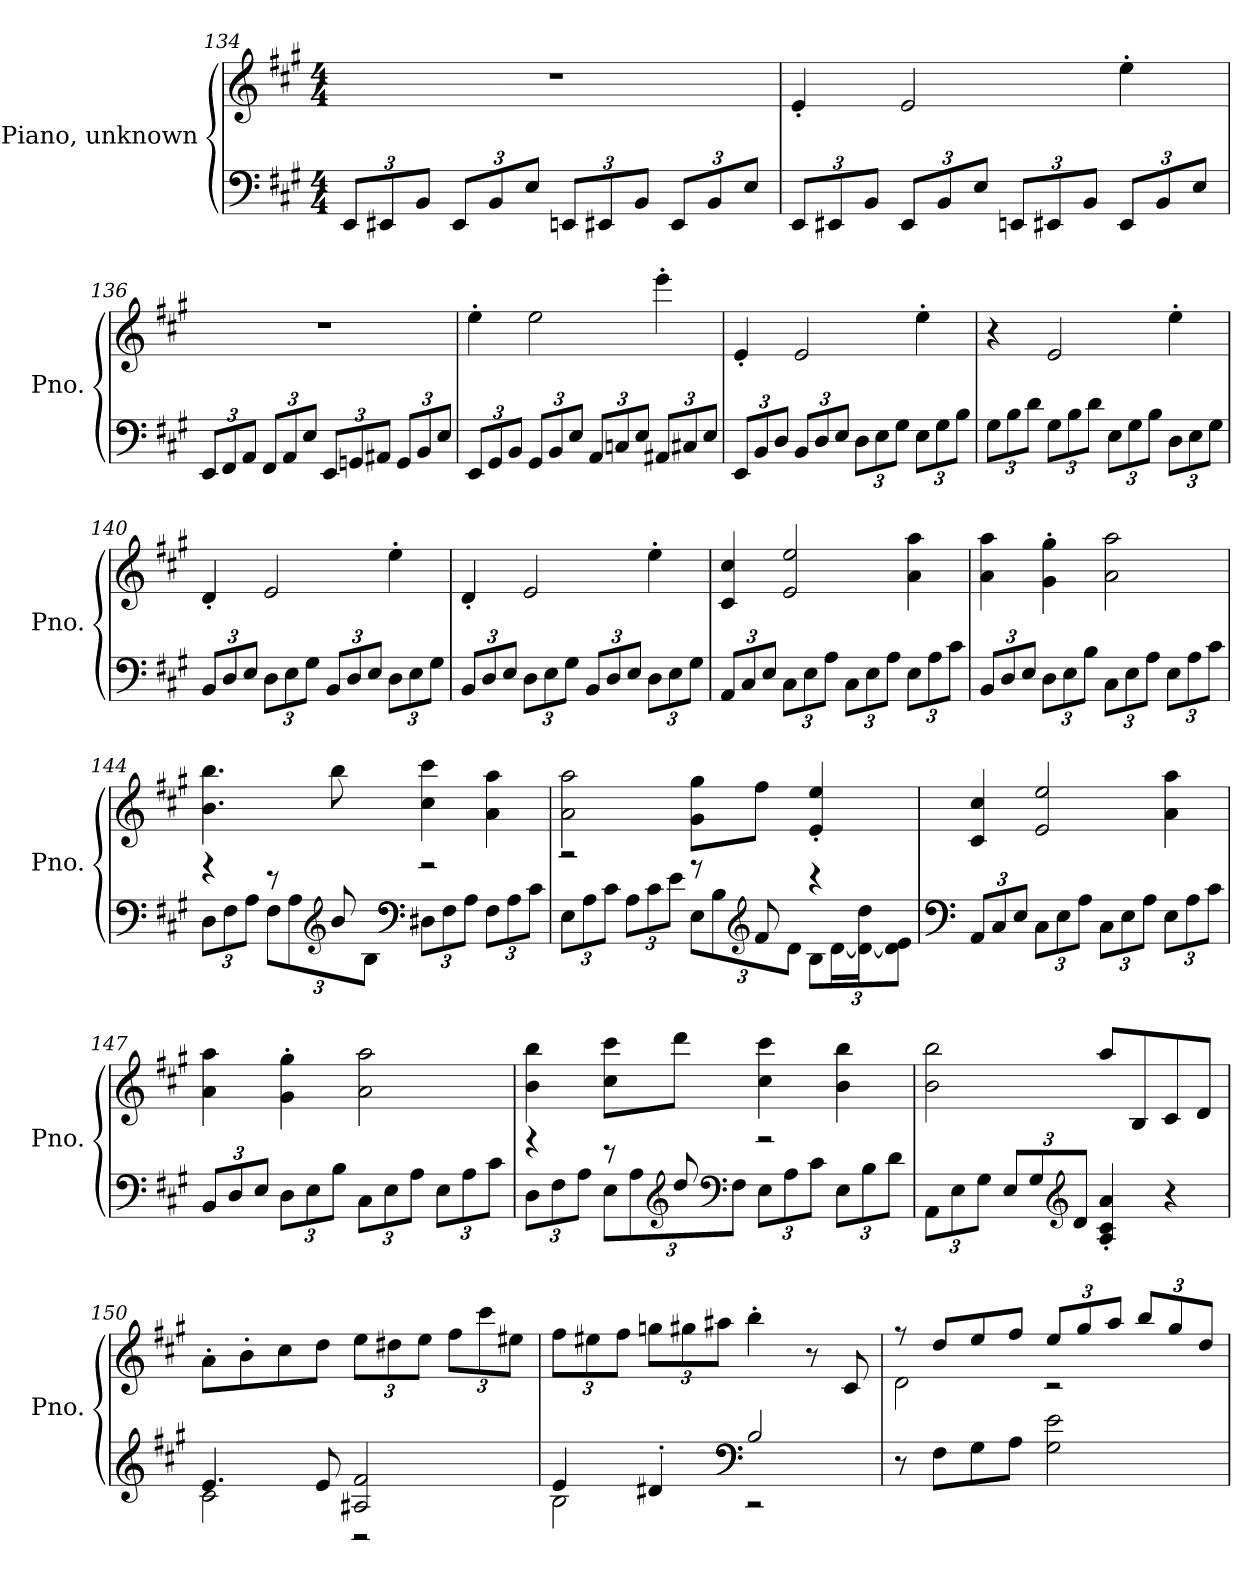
**kern	**kern
*part1	*part1
*staff2	*staff1
*I"Piano, unknown	*
*I'Pno.	*
*clefF4	*clefG2
*k[f#c#g#]	*k[f#c#g#]
*M4/4	*M4/4
*Xbrackettup	*
=134	=134
12EE/L	1r
12EE#X/	.
12BB/J	.
12EE#/L	.
12BB/	.
12E/J	.
12EEn/L	.
12EE#X/	.
12BB/J	.
12EE#/L	.
12BB/	.
12E/J	.
=135	=135
12EE/L	4e'/
12EE#X/	.
12BB/J	.
12EE#/L	2e/
12BB/	.
12E/J	.
12EEn/L	.
12EE#X/	.
12BB/J	.
12EE#/L	4ee'\
12BB/	.
12E/J	.
!!LO:LB:g=z
=136	=136
12EE/L	1r
12FF#/	.
12AA/J	.
12FF#/L	.
12AA/	.
12E/J	.
12EE/L	.
12GGn/	.
12AA#X/J	.
12GG/L	.
12BB/	.
12E/J	.
=137	=137
12EE/L	4ee'\
12GG#/	.
12BB/J	.
12GG#/L	2ee\
12BB/	.
12E/J	.
12AA/L	.
12Cn/	.
12E/J	.
12AA#X/L	4eee'\
12C#X/	.
12E/J	.
=138	=138
12EE/L	4e'/
12BB/	.
12D/J	.
12BB/L	2e/
12D/	.
12E/J	.
12D\L	.
12E\	.
12G#\J	.
12E\L	4ee'\
12G#\	.
12B\J	.
!!LO:LB:g=z
=139	=139
12G#\L	4r
12B\	.
12d\J	.
12G#\L	2e/
12B\	.
12d\J	.
12E\L	.
12G#\	.
12B\J	.
12D\L	4ee'\
12E\	.
12G#\J	.
=140	=140
12BB/L	4d'/
12D/	.
12E/J	.
12D\L	2e/
12E\	.
12G#\J	.
12BB/L	.
12D/	.
12E/J	.
12D\L	4ee'\
12E\	.
12G#\J	.
=141	=141
12BB/L	4d'/
12D/	.
12E/J	.
12D\L	2e/
12E\	.
12G#\J	.
12BB/L	.
12D/	.
12E/J	.
12D\L	4ee'\
12E\	.
12G#\J	.
!!LO:LB:g=z
=142	=142
12AA/L	4c#/ 4cc#/
12C#/	.
12E/J	.
12C#\L	2e/ 2ee/
12E\	.
12A\J	.
12C#\L	.
12E\	.
12A\J	.
12E\L	4a\ 4aa\
12A\	.
12c#\J	.
=143	=143
12BB/L	4a\ 4aa\
12D/	.
12E/J	.
12D\L	4g#\' 4gg#\'
12E\	.
12B\J	.
12C#\L	2a\ 2aa\
12E\	.
12A\J	.
12E\L	.
12A\	.
12c#\J	.
=144	=144
*^	*
4r	12D\L	4.b\ 4.bb\
.	12F#\	.
.	12A\J	.
8r	12F#\L	.
.	12A\	.
*clefG2	*	*
8b/	.	8bb\
.	12B\J	.
*clefF4	*	*
2r	12D#X\L	4cc#\ 4ccc#\
.	12F#\	.
.	12A\J	.
.	12F#\L	4a\ 4aa\
.	12A\	.
.	12c#\J	.
!!LO:PB:g=z
=145	=145	=145
2r	12E\L	2a\ 2aa\
.	12A\	.
.	12c#\J	.
.	12A\L	.
.	12c#\	.
.	12e\J	.
8r	12E\L	8g#\ 8gg#\L
.	12B\	.
*clefG2	*	*
8f#/	.	8ff#\J
.	12d\J	.
4r	12B\L	4e/' 4ee/'
.	[24d\L	.
.	24d\_ 24dd\J	.
.	12d\] 12e\J	.
*v	*v	*
=146	=146
*clefF4	*
12AA/L	4c#/ 4cc#/
12C#/	.
12E/J	.
12C#\L	2e/ 2ee/
12E\	.
12A\J	.
12C#\L	.
12E\	.
12A\J	.
12E\L	4a\ 4aa\
12A\	.
12c#\J	.
=147	=147
12BB/L	4a\ 4aa\
12D/	.
12E/J	.
12D\L	4g#\' 4gg#\'
12E\	.
12B\J	.
12C#\L	2a\ 2aa\
12E\	.
12A\J	.
12E\L	.
12A\	.
12c#\J	.
!!LO:LB:g=z
=148	=148
*^	*
4r	12D\L	4b\ 4bb\
.	12F#\	.
.	12A\J	.
8r	12E\L	8cc#\ 8ccc#\L
.	12A\	.
*clefG2	*	*
8dd/	.	8ddd\J
*clefF4	*	*
.	12F#\J	.
2r	12E\L	4cc#\ 4ccc#\
.	12A\	.
.	12c#\J	.
.	12E\L	4b\ 4bb\
.	12B\	.
.	12d\J	.
*v	*v	*
=149	=149
12AA\L	2b\ 2bb\
12E\	.
12G#\J	.
12E/L	.
12G#/	.
*clefG2	*
12d/J	.
4A/' 4c#/' 4a/'	8aa/L
.	8B/
4r	8c#/
.	8d/J
=150	=150
*^	*
4.e/	2c#\	8a'\L
.	.	8b'\
.	.	8cc#\
8e/	.	8dd\J
*	*	*Xbrackettup
2A#X/ 2f#/	2r	12ee\L
.	.	12dd#X\
.	.	12ee\J
.	.	12ff#\L
.	.	12ccc#\
.	.	12ee#X\J
!!LO:LB:g=z
=151	=151	=151
4e/	2B\	12ff#\L
.	.	12ee#X\
.	.	12ff#\J
4d#X'/	.	12ggn\L
.	.	12gg#X\
.	.	12aa#X\J
*clefF4	*	*
2B/	2r	4bb'\
.	.	8r
.	.	8c#/
*v	*v	*
=152	=152
*	*^
8r	8r	2d\
8F#\L	8dd/L	.
8G#\	8ee/	.
8A\J	8ff#/J	.
2G#\ 2e\	12ee/L	2r
.	12gg#/	.
.	12aa/J	.
.	12bb/L	.
.	12gg#/	.
.	12dd/J	.
*	*v	*v
=	=
*-	*-
